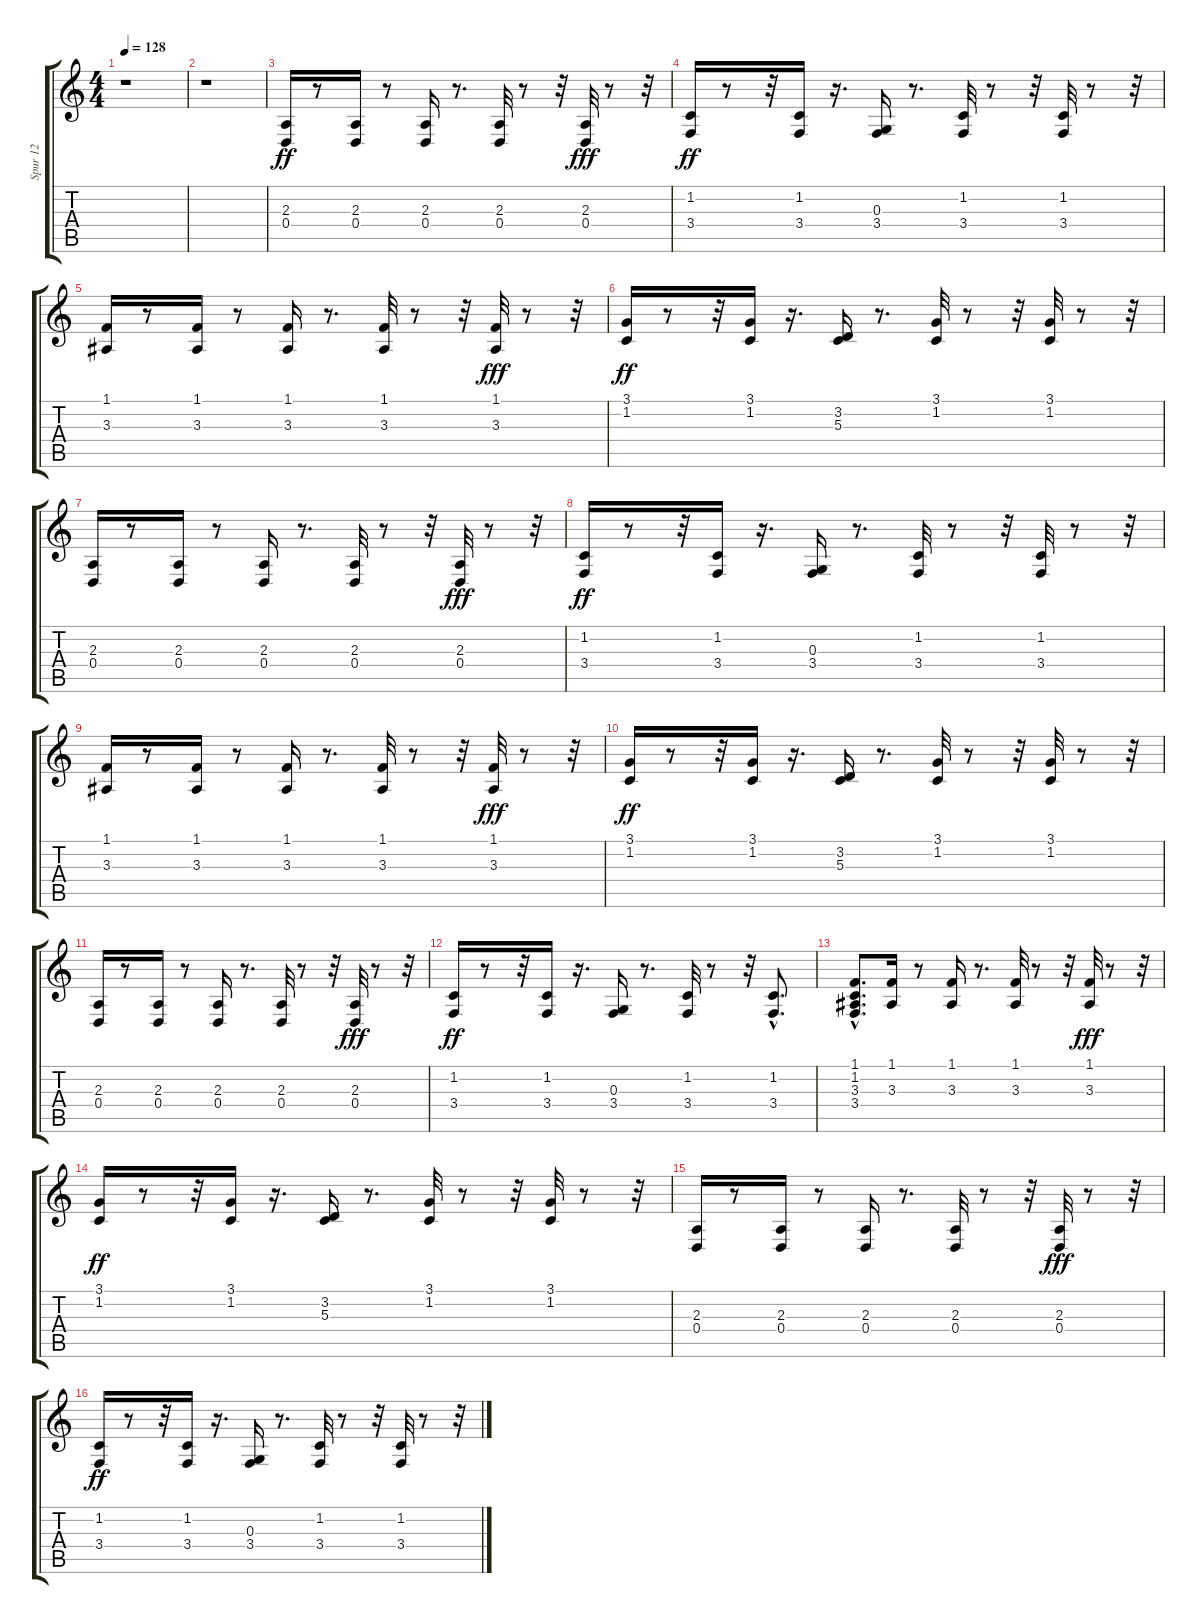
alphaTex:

\track ("Spur 12" "Spur 12") {instrument tinklebell}
\staff {score tabs}
\tuning (E4 B3 G3 D3 A2 E2) {hide}
\ts (4 4)
\tempo 128
\clef g2
\ks c
r.1{dy ff instrument tinklebell} |
r.1 |
(2.3 0.4).16 r.8 (2.3 0.4).16 r.8 (2.3 0.4).16 r.8{d} (2.3 0.4).32 r.8 r.32 (2.3 0.4).32{dy fff} r.8 r.32 |
(1.2 3.4).16{dy ff} r.8 r.32 (1.2 3.4).16 r.16{d} (0.3 3.4).16 r.8{d} (1.2 3.4).32 r.8 r.32 (1.2 3.4).32 r.8 r.32 |
(1.1 3.3).16 r.8 (1.1 3.3).16 r.8 (1.1 3.3).16 r.8{d} (1.1 3.3).32 r.8 r.32 (1.1 3.3).32{dy fff} r.8 r.32 |
(3.1 1.2).16{dy ff} r.8 r.32 (3.1 1.2).16 r.16{d} (3.2 5.3).16 r.8{d} (3.1 1.2).32 r.8 r.32 (3.1 1.2).32 r.8 r.32 |
(2.3 0.4).16 r.8 (2.3 0.4).16 r.8 (2.3 0.4).16 r.8{d} (2.3 0.4).32 r.8 r.32 (2.3 0.4).32{dy fff} r.8 r.32 |
(1.2 3.4).16{dy ff} r.8 r.32 (1.2 3.4).16 r.16{d} (0.3 3.4).16 r.8{d} (1.2 3.4).32 r.8 r.32 (1.2 3.4).32 r.8 r.32 |
(1.1 3.3).16 r.8 (1.1 3.3).16 r.8 (1.1 3.3).16 r.8{d} (1.1 3.3).32 r.8 r.32 (1.1 3.3).32{dy fff} r.8 r.32 |
(3.1 1.2).16{dy ff} r.8 r.32 (3.1 1.2).16 r.16{d} (3.2 5.3).16 r.8{d} (3.1 1.2).32 r.8 r.32 (3.1 1.2).32 r.8 r.32 |
(2.3 0.4).16 r.8 (2.3 0.4).16 r.8 (2.3 0.4).16 r.8{d} (2.3 0.4).32 r.8 r.32 (2.3 0.4).32{dy fff} r.8 r.32 |
(1.2 3.4).16{dy ff} r.8 r.32 (1.2 3.4).16 r.16{d} (0.3 3.4).16 r.8{d} (1.2 3.4).32 r.8 r.32 (1.2{hac} 3.4{hac}).8{d} |
(1.1 1.2{hac} 3.3 3.4{hac}).8{d} (1.1 3.3).16 r.8 (1.1 3.3).16 r.8{d} (1.1 3.3).32 r.8 r.32 (1.1 3.3).32{dy fff} r.8 r.32 |
(3.1 1.2).16{dy ff} r.8 r.32 (3.1 1.2).16 r.16{d} (3.2 5.3).16 r.8{d} (3.1 1.2).32 r.8 r.32 (3.1 1.2).32 r.8 r.32 |
(2.3 0.4).16 r.8 (2.3 0.4).16 r.8 (2.3 0.4).16 r.8{d} (2.3 0.4).32 r.8 r.32 (2.3 0.4).32{dy fff} r.8 r.32 |
(1.2 3.4).16{dy ff} r.8 r.32 (1.2 3.4).16 r.16{d} (0.3 3.4).16 r.8{d} (1.2 3.4).32 r.8 r.32 (1.2 3.4).32 r.8 r.32
